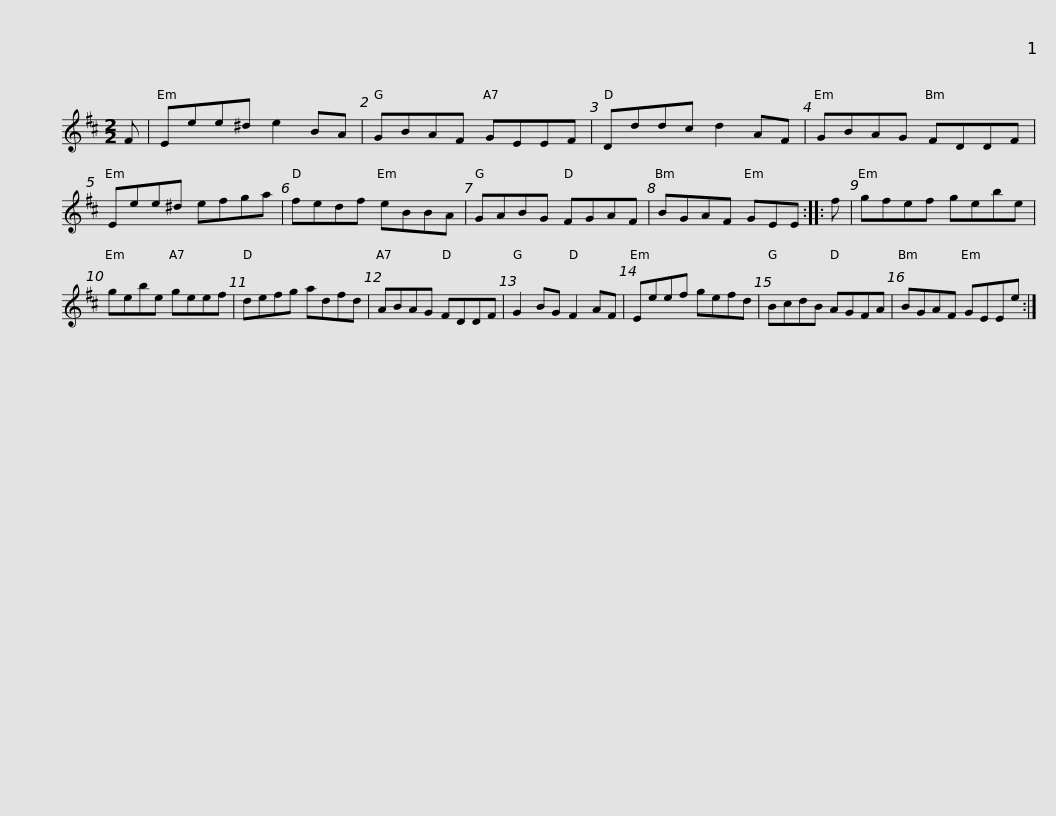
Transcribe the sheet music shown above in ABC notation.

X:1
L:1/8
M:2/2
I:linebreak $
K:D
V:1 treble
V:1
 F | Eee^d e2 BA | GBAF GEEF | Dddc d2 AF | GBAG FDDF | %5
 Eee^d efga |$ fedf eBBA | GABG FGAF | BGAF GEE :: f | %10
 gfef gebe | gebe geef |$ defg adfd | ABAG FDDF | G2 BG F2 AF | %15
 Eeef gefd | BcdB AGFA |$ BGAF GEEe :| %18
